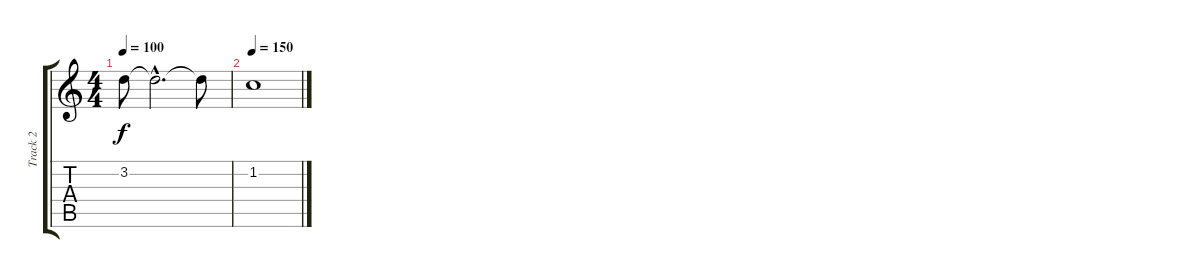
\track ("Track 2" "Track 2") {instrument overdrivenguitar}
\staff {score tabs}
\tuning (E4 B3 G3 D3 A2 E2) {hide}
\ts (4 4)
\tempo 100
\clef g2
\ks c
3.2{t}.8{dy f} 3.2{hac t}.2{d} 3.2{t}.8 |
\tempo 150
1.2.1
